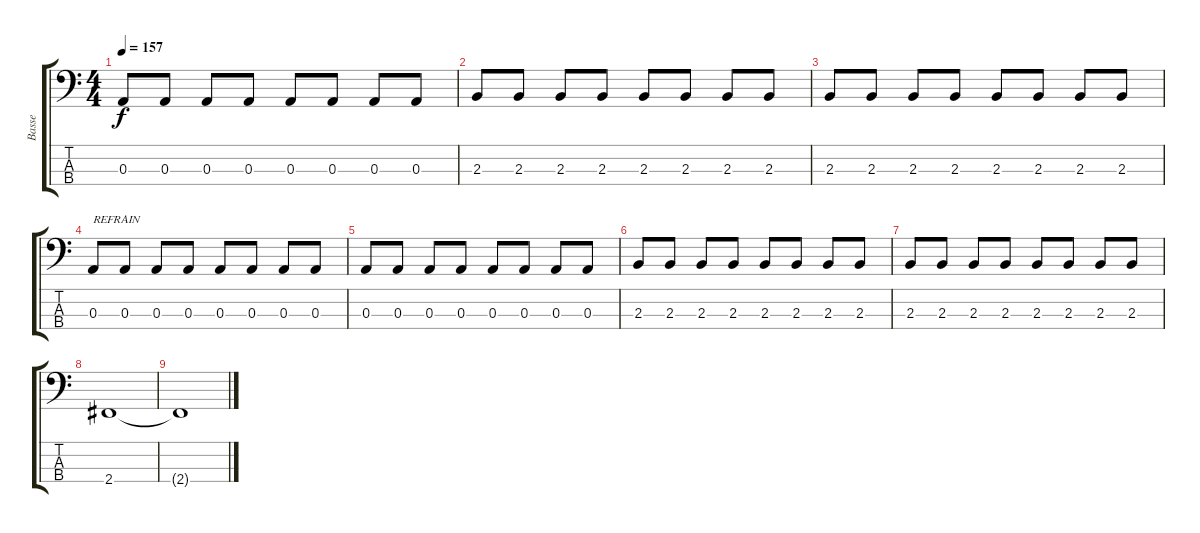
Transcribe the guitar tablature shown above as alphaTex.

\track ("Basse" "Basse") {instrument electricbassfinger}
\staff {score tabs}
\tuning (G2 D2 A1 E1) {hide}
\ts (4 4)
\tempo 157
\clef f4
\ks c
0.3.8{dy f} 0.3.8 0.3.8 0.3.8 0.3.8 0.3.8 0.3.8 0.3.8 |
2.3.8 2.3.8 2.3.8 2.3.8 2.3.8 2.3.8 2.3.8 2.3.8 |
2.3.8 2.3.8 2.3.8 2.3.8 2.3.8 2.3.8 2.3.8 2.3.8 |
0.3.8{txt "REFRAIN"} 0.3.8 0.3.8 0.3.8 0.3.8 0.3.8 0.3.8 0.3.8 |
0.3.8 0.3.8 0.3.8 0.3.8 0.3.8 0.3.8 0.3.8 0.3.8 |
2.3.8 2.3.8 2.3.8 2.3.8 2.3.8 2.3.8 2.3.8 2.3.8 |
2.3.8 2.3.8 2.3.8 2.3.8 2.3.8 2.3.8 2.3.8 2.3.8 |
2.4.1 |
2.4{t}.1
